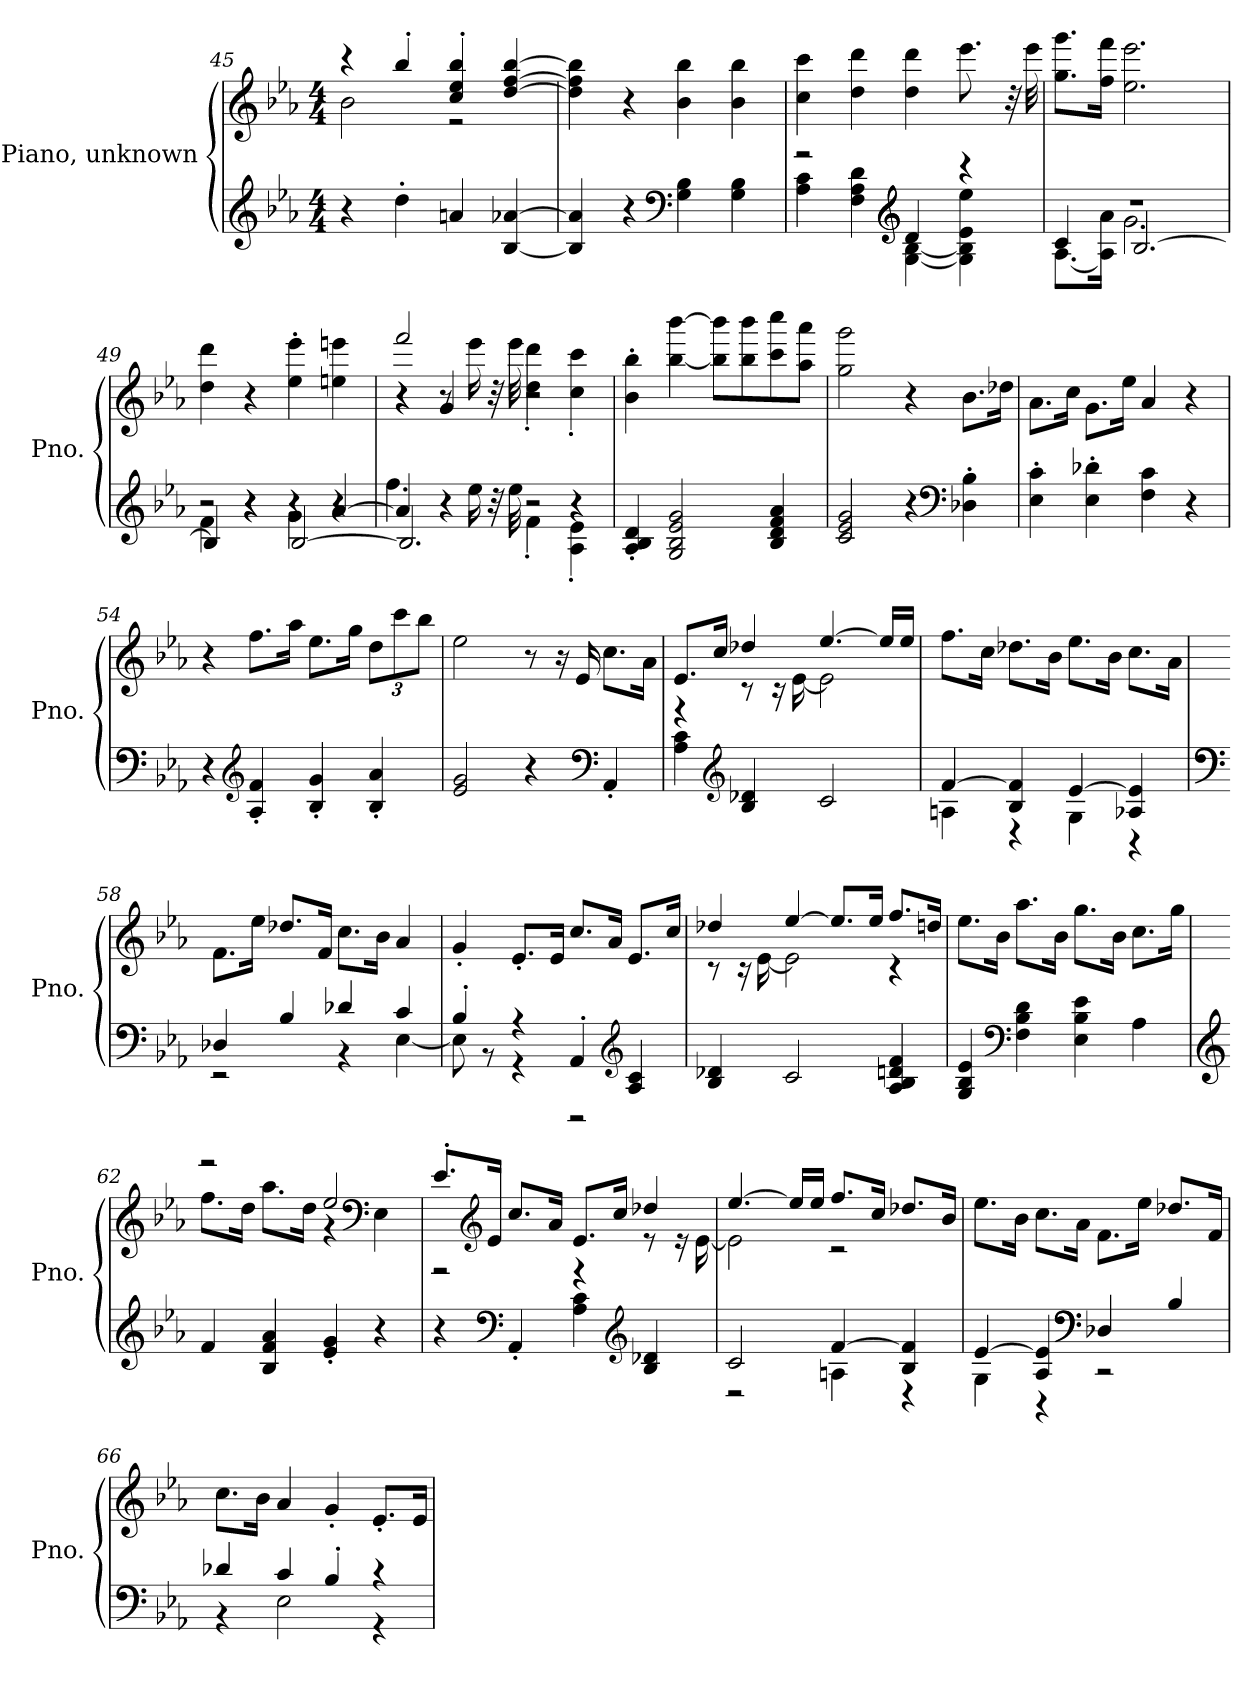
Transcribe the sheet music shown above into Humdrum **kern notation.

**kern	**kern
*part1	*part1
*staff2	*staff1
*I"Piano, unknown	*
*I'Pno.	*
*clefG2	*clefG2
*k[b-e-a-]	*k[b-e-a-]
*M4/4	*M4/4
=45	=45
*	*^
4r	4r	2b-\
4dd'\	4bb-'/	.
4an/	4cc/' 4ee-/' 4bb-/'	2r
[4B-/ [4a-X/	[4dd/ [4ff/ [4bb-/	.
*	*v	*v
=46	=46
4B-/] 4a-/]	4dd\] 4ff\] 4bb-\]
4r	4r
*clefF4	*
4G\ 4B-\	4b-\ 4bb-\
4G\ 4B-\	4b-\ 4bb-\
=47	=47
*^	*
2r	4A-\ 4c\	4cc\ 4ccc\
.	4F\ 4A-\ 4d\	4dd\ 4ddd\
*clefG2	*	*
4d/	[4G\ [4B-\	4dd\ 4ddd\
4r	4G\] 4B-\] 4e-\ 4ee-\	8.eee-\
.	.	32r
.	.	32eee-\
=48	=48	=48
*	*^	*
1r	[8.A-\L	4c/	8.gg\ 8.ggg\L
.	16A-\] 16a-\Jk	.	16ff\ 16fff\Jk
.	2.g\	[2.B-/	2.ee-\ 2.eee-\
!!LO:LB:g=z
=49	=49	=49	=49
2r	4f\	4B-/]	4dd\ 4ddd\
.	4r	4r	4r
4r	4g\	[2B-/	4ee-\' 4eee-\'
[4a-/	4r	.	4een\ 4eeen\
=50	=50	=50	=50
*	*	*	*^
*	*	*	*	*^
4a-/]	4.ff\	2.B-/]	2fff/	4r	4r
4r	.	.	.	8r	4g/
.	16ee-\	.	.	16eee-\	.
.	32r	.	.	32r	.
.	32ee-\	.	.	32eee-\	.
2r	4f'\	.	2r	4dd\' 4ddd\'	2r
.	4A-\' 4e-\'	4r	.	4cc\' 4ccc\'	.
*v	*v	*v	*	*	*
*	*v	*v	*v
=51	=51
4A-/' 4B-/' 4d/'	4b-\' 4bb-\'
2G/ 2B-/ 2e-/ 2g/	[4bb-\ [4bbb-\
.	8bb-\] 8bbb-\]L
.	8bb-\ 8bbb-\
4B-/ 4d/ 4f/ 4a-/	8ccc\ 8cccc\
.	8aa-\ 8aaa-\J
=52	=52
2c/ 2e-/ 2g/	2gg\ 2ggg\
4r	4r
*clefF4	*
4D-X\' 4B-\'	8.b-\L
.	16dd-X\Jk
=53	=53
4E-\' 4c\'	8.a-\L
.	16cc\Jk
4E-\' 4d-X\'	8.g\L
.	16ee-\Jk
4F\ 4c\	4a-/
4r	4r
!!LO:PB:g=z
=54	=54
4r	4r
*clefG2	*
4A-/' 4f/'	8.ff\L
.	16aa-\Jk
4B-/' 4g/'	8.ee-\L
.	16gg\Jk
*	*Xbrackettup
4B-/' 4a-/'	12dd\L
.	12ccc\
.	12bb-\J
=55	=55
2e-/ 2g/	2ee-\
4r	8r
.	16r
.	16e-/
*clefF4	*
4AA-'/	8.cc\L
.	16a-\Jk
=56	=56
*	*^
4A-\ 4c\	8.e-/L	4r
.	16cc/Jk	.
*clefG2	*	*
4B-/ 4d-X/	4dd-X/	8r
.	.	16r
.	.	[16e-\
2c/	[4.ee-/	2e-\]
.	16ee-/LL]	.
.	16ee-/JJ	.
*	*v	*v
=57	=57
*^	*
[4f/	4An\	8.ff\L
.	.	16cc\Jk
4B-/ 4f/]	4r	8.dd-X\L
.	.	16b-\Jk
[4e-/	4G\	8.ee-\L
.	.	16b-\Jk
4A-X/ 4e-/]	4r	8.cc\L
.	.	16a-\Jk
!!LO:LB:g=z
=58	=58	=58
*clefF4	*	*
4D-X/	2r	8.f\L
.	.	16ee-\Jk
4B-/	.	8.dd-X/L
.	.	16f/Jk
4d-X/	4r	8.cc\L
.	.	16b-\Jk
4c/	[4E-\	4a-/
=59	=59	=59
4B-'/	8E-\]	4g'/
.	8r	.
4r	4r	8.e-'/L
.	.	16e-/Jk
4AA-'/	2r	8.cc/L
.	.	16a-/Jk
*clefG2	*	*
4A-/ 4c/	.	8.e-/L
.	.	16cc/Jk
*v	*v	*
=60	=60
*	*^
4B-/ 4d-X/	4dd-X/	8r
.	.	16r
.	.	[16e-\
2c/	[4ee-/	2e-\]
.	8.ee-/L]	.
.	16ee-/Jk	.
4A-/ 4B-/ 4dn/ 4f/	8.ff/L	4r
.	16ddn/Jk	.
*	*v	*v
=61	=61
4G/ 4B-/ 4e-/	8.ee-\L
.	16b-\Jk
*clefF4	*
4F\ 4B-\ 4d\	8.aa-\L
.	16b-\Jk
4E-\ 4B-\ 4e-\	8.gg\L
.	16b-\Jk
4A-\	8.cc\L
.	16gg\Jk
!!LO:LB:g=z
=62	=62
*clefG2	*
*	*^
4f/	2r	8.ff\L
.	.	16dd\Jk
4B-/ 4f/ 4a-/	.	8.aa-\L
.	.	16dd\Jk
4e-/' 4g/'	2ee-/	4r
*	*clefF4	*
4r	.	4E-\
=63	=63	=63
4r	8.e-'/L	2r
*	*clefG2	*
.	16e-/Jk	.
*clefF4	*	*
4AA-'/	8.cc/L	.
.	16a-/Jk	.
4A-\ 4c\	8.e-/L	4r
.	16cc/Jk	.
*clefG2	*	*
4B-/ 4d-X/	4dd-X/	8r
.	.	16r
.	.	[16e-\
=64	=64	=64
*^	*	*
2c/	2r	[4.ee-/	2e-\]
.	.	16ee-/LL]	.
.	.	16ee-/JJ	.
[4f/	4An\	8.ff/L	2r
.	.	16cc/Jk	.
4B-/ 4f/]	4r	8.dd-X/L	.
.	.	16b-/Jk	.
*	*	*v	*v
!!LO:LB:g=z
=65	=65	=65
[4e-/	4G\	8.ee-\L
.	.	16b-\Jk
4A-/ 4e-/]	4r	8.cc\L
.	.	16a-\Jk
*clefF4	*	*
4D-X/	2r	8.f\L
.	.	16ee-\Jk
4B-/	.	8.dd-X/L
.	.	16f/Jk
=66	=66	=66
4d-X/	4r	8.cc\L
.	.	16b-\Jk
4c/	2E-\	4a-/
4B-'/	.	4g'/
4r	4r	8.e-'/L
.	.	16e-/Jk
*v	*v	*
=	=
*-	*-
